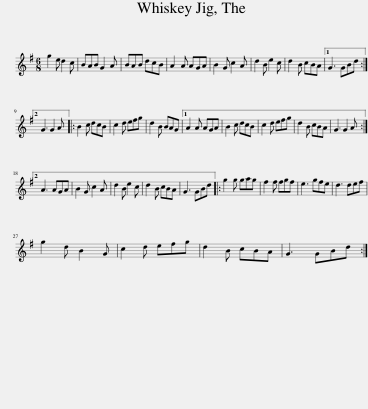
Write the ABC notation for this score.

X:1
L:1/8
M:6/8
I:linebreak $
K:G
V:1 treble
V:1
 g2 e d2 c | BAB G2 A | BAB dcB | A2 A AGA | B2 G c2 A | %5
 d2 B e2 c | d2 B cBA |1 G3 GBd :|2$ G3 G2 A |: B2 c dcB | %10
 c2 d efg | d2 B BAG |1 A2 A AGA | B2 c dcB | c2 d efg | %15
 d2 B cBA | G3 G2 A :|2$ A3 AGA | B2 G c2 A | d2 B e2 c | %20
 d2 B cBA | G3 GBd |: g2 g gag | f2 f fgf | e3 gfe | %25
 d3 def |$ g2 d B2 G | c2 d efg | d2 B cBA | G3 GBd :| %30
